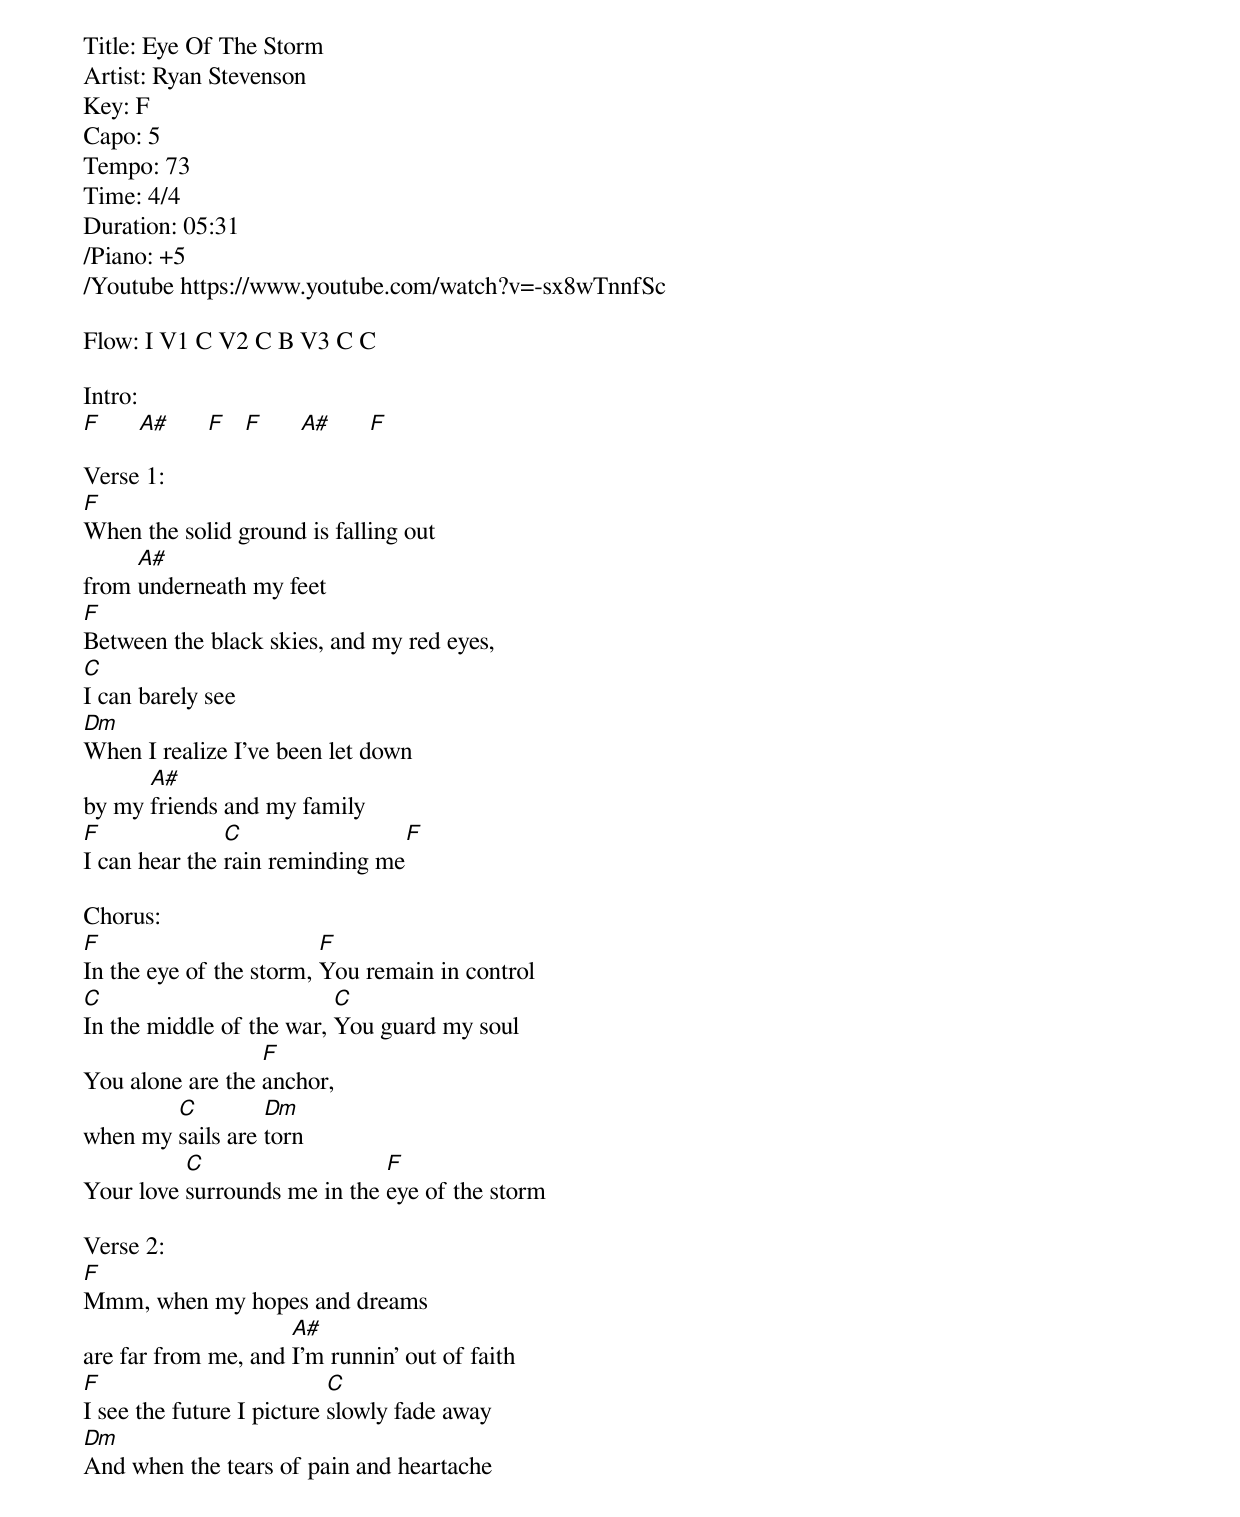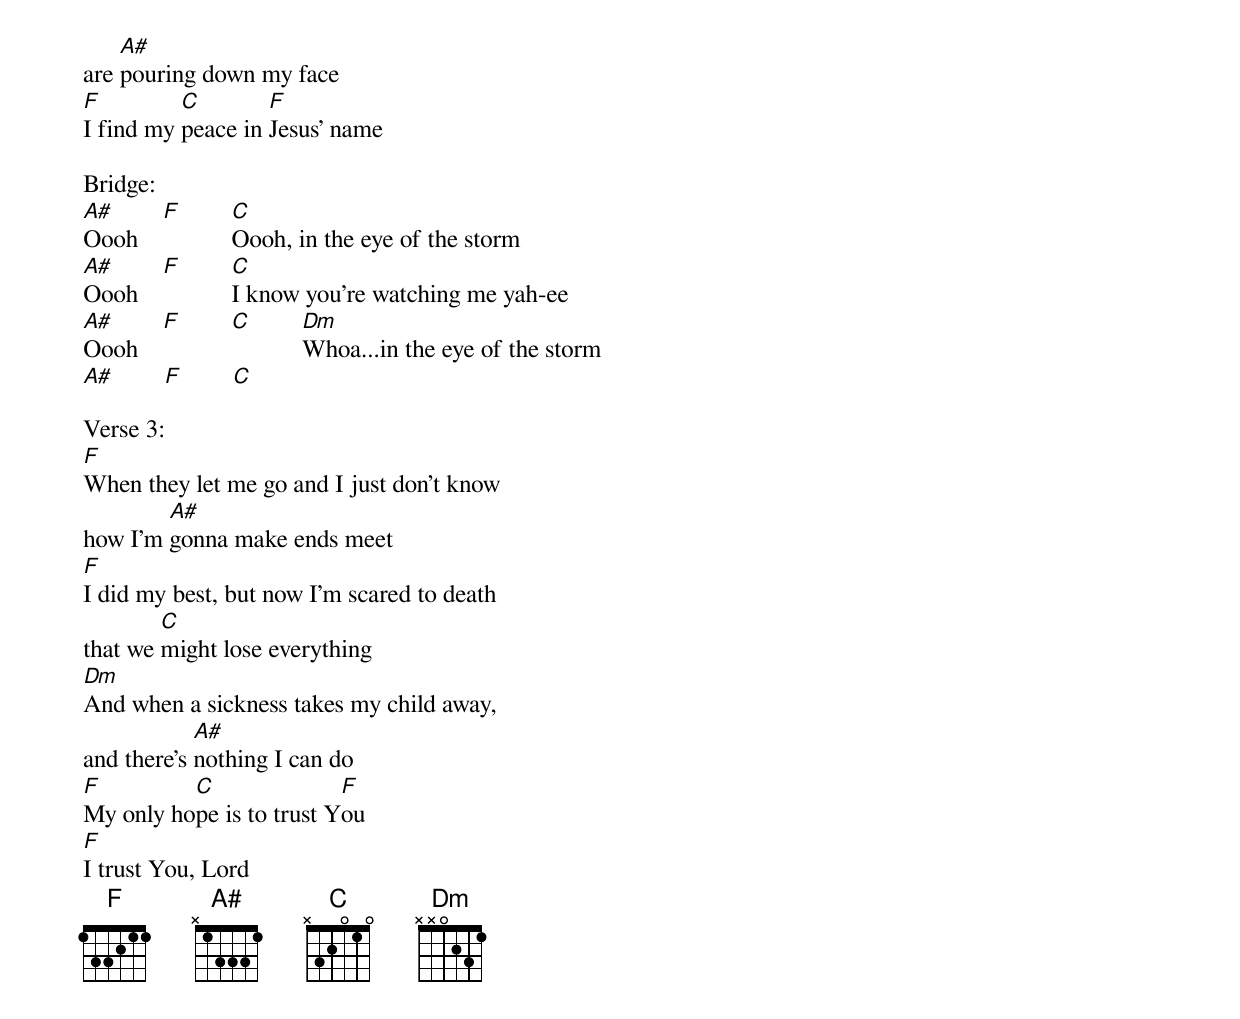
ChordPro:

Title: Eye Of The Storm
Artist: Ryan Stevenson
Key: F
Capo: 5
Tempo: 73
Time: 4/4
Duration: 05:31
/Piano: +5
/Youtube https://www.youtube.com/watch?v=-sx8wTnnfSc

Flow: I V1 C V2 C B V3 C C

Intro:
[F]      [A#]      [F]   [F]      [A#]      [F]

Verse 1:
[F]When the solid ground is falling out
from [A#]underneath my feet
[F]Between the black skies, and my red eyes,
[C]I can barely see
[Dm]When I realize I've been let down
by my [A#]friends and my family
[F]I can hear the [C]rain reminding me[F]

Chorus:
[F]In the eye of the storm, [F]You remain in control
[C]In the middle of the war, [C]You guard my soul
You alone are the [F]anchor,
when my [C]sails are [Dm]torn
Your love [C]surrounds me in the [F]eye of the storm

Verse 2:
[F]Mmm, when my hopes and dreams
are far from me, and [A#]I'm runnin' out of faith
[F]I see the future I picture [C]slowly fade away
[Dm]And when the tears of pain and heartache
are [A#]pouring down my face
[F]I find my [C]peace in [F]Jesus' name

Bridge:
[A#]Oooh    [F]        [C]Oooh, in the eye of the storm
[A#]Oooh    [F]        [C]I know you're watching me yah-ee
[A#]Oooh    [F]        [C]        [Dm]Whoa...in the eye of the storm
[A#]        [F]        [C]

Verse 3:
[F]When they let me go and I just don't know
how I'm [A#]gonna make ends meet
[F]I did my best, but now I'm scared to death
that we [C]might lose everything
[Dm]And when a sickness takes my child away,
and there's [A#]nothing I can do
[F]My only ho[C]pe is to trust Y[F]ou
[F]I trust You, Lord
